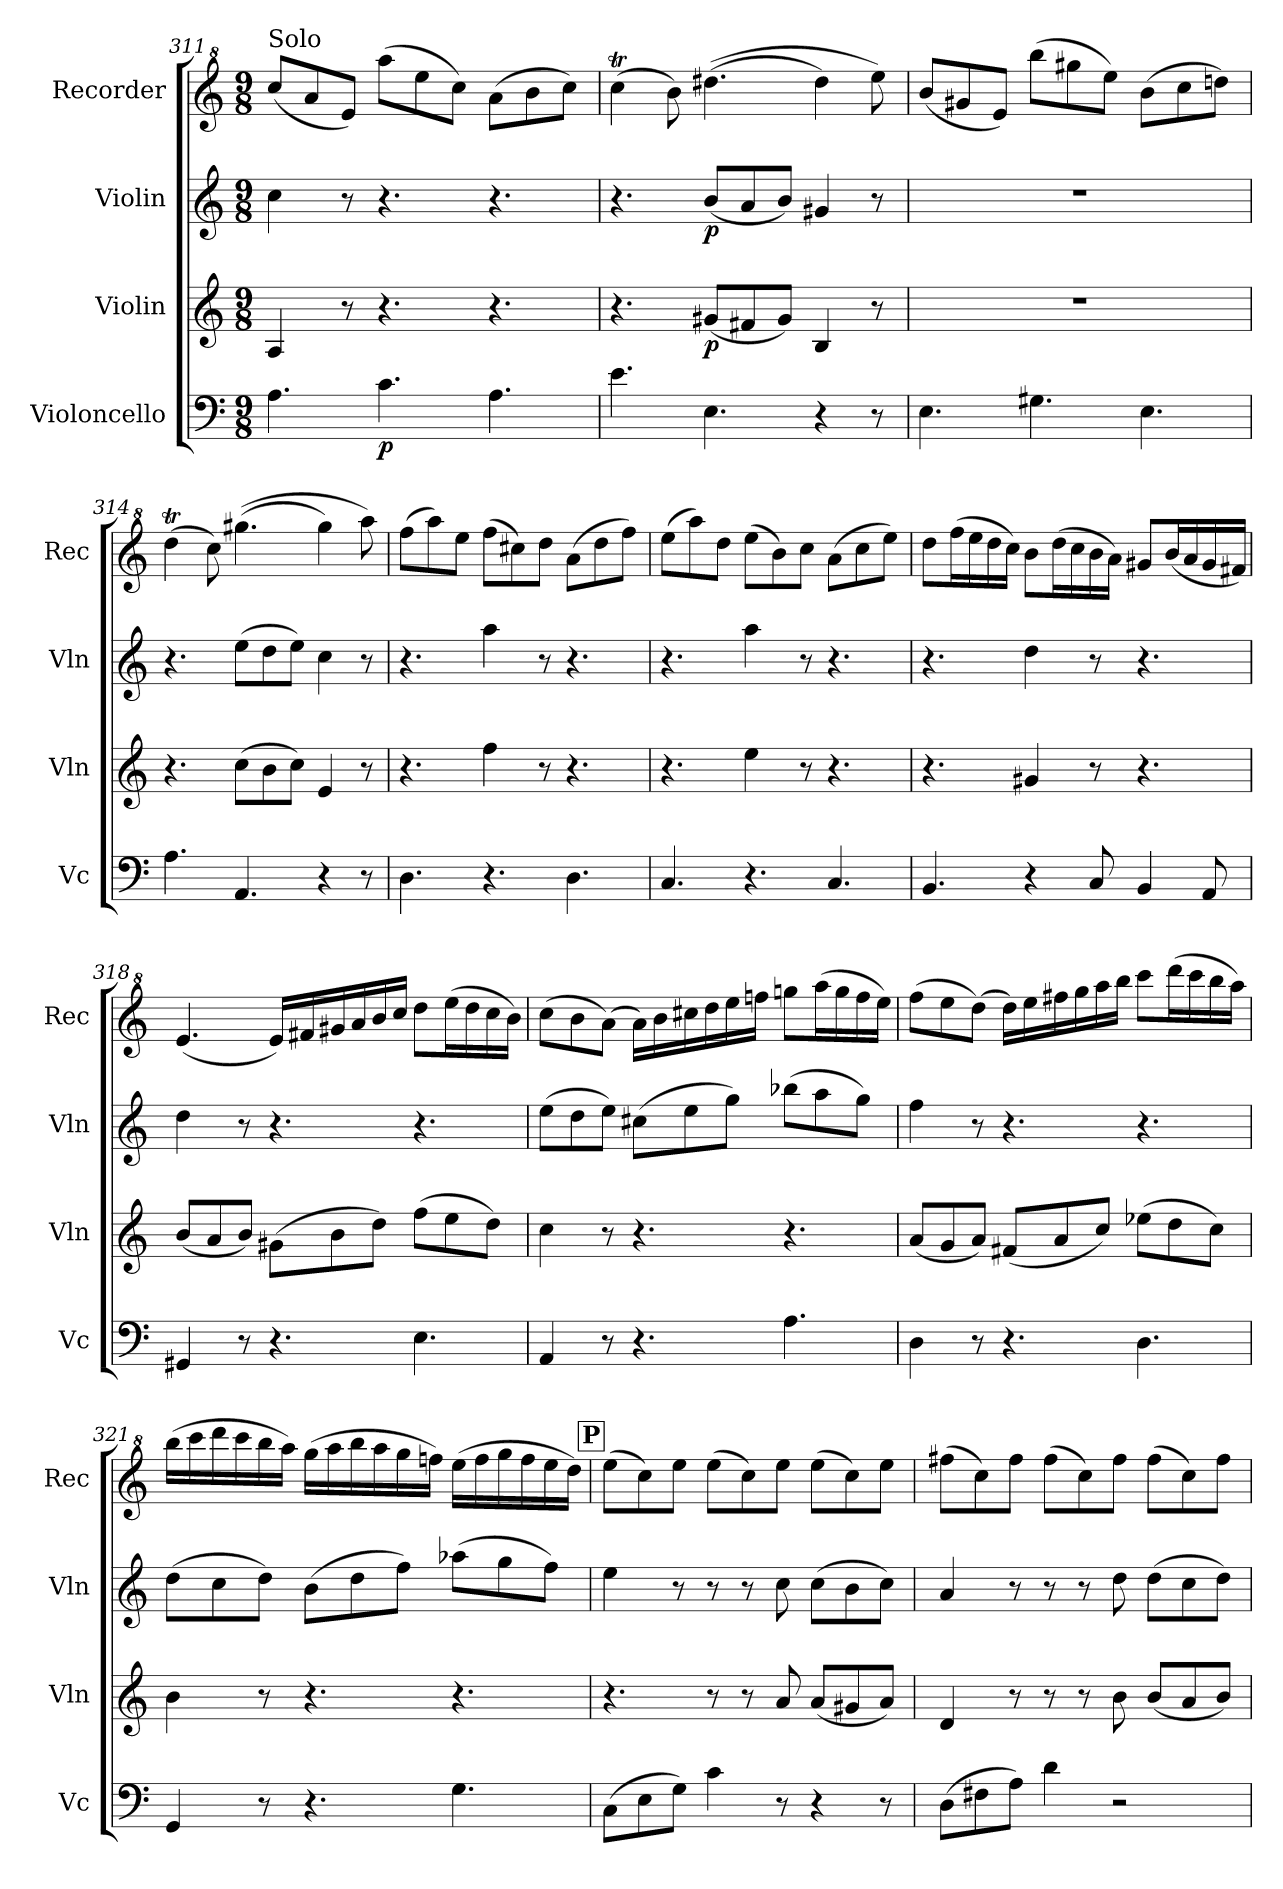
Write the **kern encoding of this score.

**kern	**dynam	**kern	**dynam	**kern	**dynam	**kern
*part4	*part4	*part3	*part3	*part2	*part2	*part1
*staff4	*staff4	*staff3	*staff3	*staff2	*staff2	*staff1
*I"Violoncello	*	*I"Violin	*	*I"Violin	*	*I"Recorder
*I'Vc	*	*I'Vln	*	*I'Vln	*	*I'Rec
*clefF4	*	*clefG2	*	*clefG2	*	*clefG^2
*k[]	*	*k[]	*	*k[]	*	*k[]
*M9/8	*	*M9/8	*	*M9/8	*	*M9/8
=311	=311	=311	=311	=311	=311	=311
!	!	!	!	!	!	!LO:TX:a:t=Solo
4.A\	.	4A/	.	4cc\	.	(8ccc/L
.	.	.	.	.	.	8aa/
.	.	8r	.	8r	.	8ee/J)
!	!LO:DY:b	!	!	!	!	!
4.c\	p	4.r	.	4.r	.	(8aaa\L
.	.	.	.	.	.	8eee\
.	.	.	.	.	.	8ccc\J)
4.A\	.	4.r	.	4.r	.	(8aa\L
.	.	.	.	.	.	8bb\
.	.	.	.	.	.	8ccc\J)
!!LO:LB:g=z
=312	=312	=312	=312	=312	=312	=312
4.e\	.	4.r	.	4.r	.	(4cccT\
.	.	.	.	.	.	8bb\)
!	!	!	!LO:DY:b	!	!LO:DY:b	!
4.E\	.	(8g#X/L	p	(8b/L	p	((4.ddd#X\
.	.	8f#X/	.	8a/	.	.
.	.	8g#/J)	.	8b/J)	.	.
4r	.	4B/	.	4g#X/	.	4ddd#\)
8r	.	8r	.	8r	.	8eee\)
=313	=313	=313	=313	=313	=313	=313
4.E\	.	8%9r	.	8%9r	.	(8bb/L
.	.	.	.	.	.	8gg#X/
.	.	.	.	.	.	8ee/J)
4.G#X\	.	.	.	.	.	(8bbb\L
.	.	.	.	.	.	8ggg#X\
.	.	.	.	.	.	8eee\J)
4.E\	.	.	.	.	.	(8bb\L
.	.	.	.	.	.	8ccc\
.	.	.	.	.	.	8dddn\J)
=314	=314	=314	=314	=314	=314	=314
4.A\	.	4.r	.	4.r	.	(4dddT\
.	.	.	.	.	.	8ccc\)
4.AA/	.	(8cc\L	.	(8ee\L	.	((4.ggg#X\
.	.	8b\	.	8dd\	.	.
.	.	8cc\J)	.	8ee\J)	.	.
4r	.	4e/	.	4cc\	.	4ggg#\)
8r	.	8r	.	8r	.	8aaa\)
=315	=315	=315	=315	=315	=315	=315
4.D\	.	4.r	.	4.r	.	(8fff\L
.	.	.	.	.	.	8aaa\)
.	.	.	.	.	.	8eee\J
4.r	.	4ff\	.	4aa\	.	(8fff\L
.	.	.	.	.	.	8ccc#X\)
.	.	8r	.	8r	.	8ddd\J
4.D\	.	4.r	.	4.r	.	(8aa\L
.	.	.	.	.	.	8ddd\
.	.	.	.	.	.	8fff\J)
!!LO:PB:g=z
=316	=316	=316	=316	=316	=316	=316
4.C/	.	4.r	.	4.r	.	(8eee\L
.	.	.	.	.	.	8aaa\)
.	.	.	.	.	.	8ddd\J
4.r	.	4ee\	.	4aa\	.	(8eee\L
.	.	.	.	.	.	8bb\)
.	.	8r	.	8r	.	8ccc\J
4.C/	.	4.r	.	4.r	.	(8aa\L
.	.	.	.	.	.	8ccc\
.	.	.	.	.	.	8eee\J)
=317	=317	=317	=317	=317	=317	=317
4.BB/	.	4.r	.	4.r	.	8ddd\L
.	.	.	.	.	.	(16fff\L
.	.	.	.	.	.	16eee\
.	.	.	.	.	.	16ddd\
.	.	.	.	.	.	16ccc\JJ)
4r	.	4g#X/	.	4dd\	.	8bb\L
.	.	.	.	.	.	(16ddd\L
.	.	.	.	.	.	16ccc\
8C/	.	8r	.	8r	.	16bb\
.	.	.	.	.	.	16aa\JJ)
4BB/	.	4.r	.	4.r	.	8gg#X/L
.	.	.	.	.	.	(16bb/L
.	.	.	.	.	.	16aa/
8AA/	.	.	.	.	.	16gg#/
.	.	.	.	.	.	16ff#X/JJ)
=318	=318	=318	=318	=318	=318	=318
4GG#X/	.	(8b/L	.	4dd\	.	(4.ee/
.	.	8a/	.	.	.	.
8r	.	8b/J)	.	8r	.	.
4.r	.	(8g#X\L	.	4.r	.	16ee/LL)
.	.	.	.	.	.	16ff#X/
.	.	8b\	.	.	.	16gg#X/
.	.	.	.	.	.	16aa/
.	.	8dd\J)	.	.	.	16bb/
.	.	.	.	.	.	16ccc/JJ
4.E\	.	(8ff\L	.	4.r	.	8ddd\L
.	.	8ee\	.	.	.	(16eee\L
.	.	.	.	.	.	16ddd\
.	.	8dd\J)	.	.	.	16ccc\
.	.	.	.	.	.	16bb\JJ)
!!LO:LB:g=z
=319	=319	=319	=319	=319	=319	=319
4AA/	.	4cc\	.	(8ee\L	.	(8ccc\L
.	.	.	.	8dd\	.	8bb\
8r	.	8r	.	8ee\J)	.	(8aa\J)
4.r	.	4.r	.	(8cc#X\L	.	16aa\LL)
.	.	.	.	.	.	16bb\
.	.	.	.	8ee\	.	16ccc#X\
.	.	.	.	.	.	16ddd\
.	.	.	.	8gg\J)	.	16eee\
.	.	.	.	.	.	16fffn\JJ
4.A\	.	4.r	.	(8bb-X\L	.	8gggn\L
.	.	.	.	8aa\	.	(16aaa\L
.	.	.	.	.	.	16ggg\
.	.	.	.	8gg\J)	.	16fff\
.	.	.	.	.	.	16eee\JJ)
=320	=320	=320	=320	=320	=320	=320
4D\	.	(8a/L	.	4ff\	.	(8fff\L
.	.	8g/	.	.	.	8eee\
8r	.	8a/J)	.	8r	.	(8ddd\J)
4.r	.	(8f#X/L	.	4.r	.	16ddd\LL)
.	.	.	.	.	.	16eee\
.	.	8a/	.	.	.	16fff#X\
.	.	.	.	.	.	16ggg\
.	.	8cc/J)	.	.	.	16aaa\
.	.	.	.	.	.	16bbb\JJ
4.D\	.	(8ee-X\L	.	4.r	.	8cccc\L
.	.	8dd\	.	.	.	(16dddd\L
.	.	.	.	.	.	16cccc\
.	.	8cc\J)	.	.	.	16bbb\
.	.	.	.	.	.	16aaa\JJ)
!!LO:LB:g=z
=321	=321	=321	=321	=321	=321	=321
4GG/	.	4b\	.	(8dd\L	.	(16bbb\LL
.	.	.	.	.	.	16cccc\
.	.	.	.	8cc\	.	16dddd\
.	.	.	.	.	.	16cccc\
8r	.	8r	.	8dd\J)	.	16bbb\
.	.	.	.	.	.	16aaa\JJ)
4.r	.	4.r	.	(8b\L	.	(16ggg\LL
.	.	.	.	.	.	16aaa\
.	.	.	.	8dd\	.	16bbb\
.	.	.	.	.	.	16aaa\
.	.	.	.	8ff\J)	.	16ggg\
.	.	.	.	.	.	16fffn\JJ)
4.G\	.	4.r	.	(8aa-X\L	.	(16eee\LL
.	.	.	.	.	.	16fff\
.	.	.	.	8gg\	.	16ggg\
.	.	.	.	.	.	16fff\
.	.	.	.	8ff\J)	.	16eee\
.	.	.	.	.	.	16ddd\JJ)
!!LO:REH:place=s1:a:B:fs=14:t=P
=322	=322	=322	=322	=322	=322	=322
(8C\L	.	4.r	.	4ee\	.	(8eee\L
8E\	.	.	.	.	.	8ccc\)
8G\J)	.	.	.	8r	.	8eee\J
4c\	.	8r	.	8r	.	(8eee\L
.	.	8r	.	8r	.	8ccc\)
8r	.	8a/	.	8cc\	.	8eee\J
4r	.	(8a/L	.	(8cc\L	.	(8eee\L
.	.	8g#X/	.	8b\	.	8ccc\)
8r	.	8a/J)	.	8cc\J)	.	8eee\J
=323	=323	=323	=323	=323	=323	=323
(8D\L	.	4d/	.	4a/	.	(8fff#X\L
8F#X\	.	.	.	.	.	8ccc\)
8A\J)	.	8r	.	8r	.	8fff#\J
4d\	.	8r	.	8r	.	(8fff#\L
.	.	8r	.	8r	.	8ccc\)
2r	.	8b\	.	8dd\	.	8fff#\J
.	.	(8b/L	.	(8dd\L	.	(8fff#\L
.	.	8a/	.	8cc\	.	8ccc\)
.	.	8b/J)	.	8dd\J)	.	8fff#\J
=	=	=	=	=	=	=
*-	*-	*-	*-	*-	*-	*-
